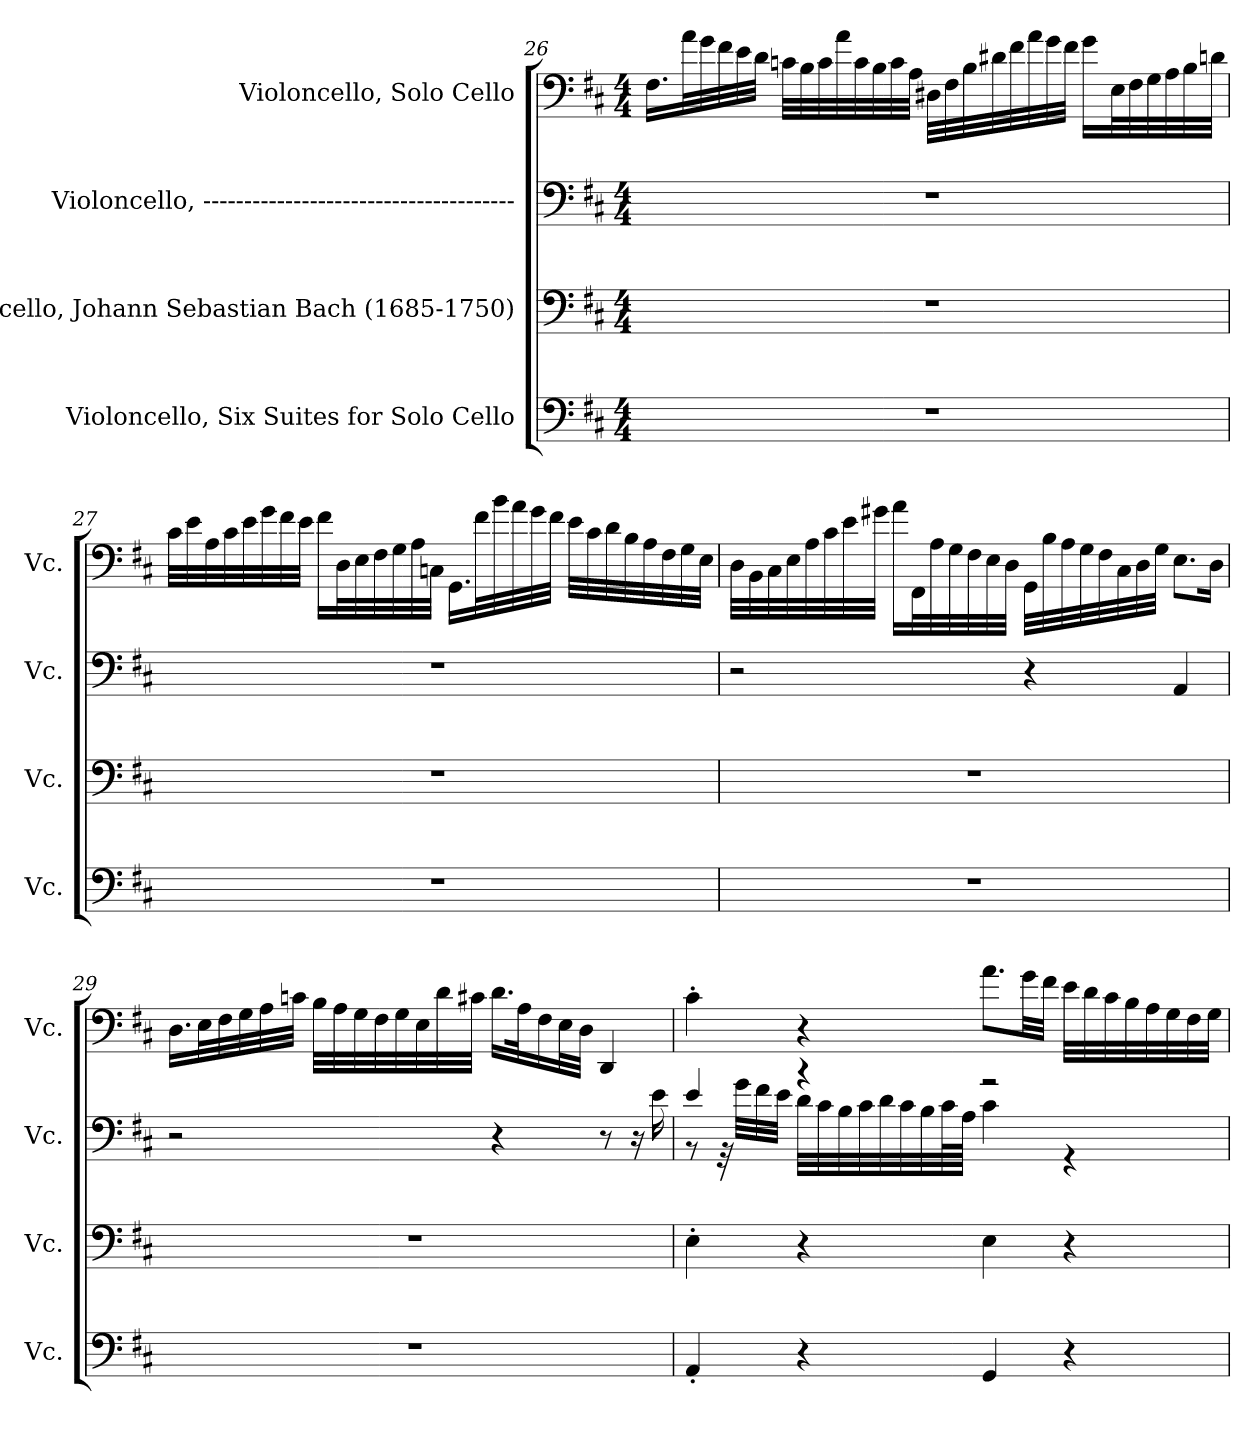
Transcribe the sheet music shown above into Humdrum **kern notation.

**kern	**kern	**kern	**kern
*part4	*part3	*part2	*part1
*staff4	*staff3	*staff2	*staff1
*I"Violoncello, Six Suites for Solo Cello	*I"Violoncello, Johann Sebastian Bach  (1685-1750)	*I"Violoncello, --------------------------------------	*I"Violoncello, Solo Cello
*I'Vc.	*I'Vc.	*I'Vc.	*I'Vc.
!!LO:LB:g=z
*clefF4	*clefF4	*clefF4	*clefF4
*k[f#c#]	*k[f#c#]	*k[f#c#]	*k[f#c#]
*M4/4	*M4/4	*M4/4	*M4/4
=26	=26	=26	=26
1r	1r	1r	16.F#\LL
.	.	.	32a\L
.	.	.	32g\
.	.	.	32f#\
.	.	.	32e\
.	.	.	32d\JJJ
.	.	.	32cn\LLL
.	.	.	32B\
.	.	.	32c\
.	.	.	32a\
.	.	.	32c\
.	.	.	32B\
.	.	.	32c\
.	.	.	32A\JJJ
.	.	.	32D#X\LLL
.	.	.	32F#\
.	.	.	32B\
.	.	.	32d#X\
.	.	.	32f#\
.	.	.	32a\
.	.	.	32g\
.	.	.	32f#\JJJ
.	.	.	16g\LL
.	.	.	32E\L
.	.	.	32F#\
.	.	.	32G\
.	.	.	32A\
.	.	.	32B\
.	.	.	32dn\JJJ
!!LO:LB:g=z
=27	=27	=27	=27
1r	1r	1r	32c#\LLL
.	.	.	32e\
.	.	.	32A\
.	.	.	32c#\
.	.	.	32e\
.	.	.	32g\
.	.	.	32f#\
.	.	.	32e\JJJ
.	.	.	16f#\LL
.	.	.	32D\L
.	.	.	32E\
.	.	.	32F#\
.	.	.	32G\
.	.	.	32A\
.	.	.	32Cn\JJJ
.	.	.	16.GG\LL
.	.	.	32f#\L
.	.	.	32b\
.	.	.	32a\
.	.	.	32g\
.	.	.	32f#\JJJ
.	.	.	32e\LLL
.	.	.	32c#\
.	.	.	32d\
.	.	.	32B\
.	.	.	32A\
.	.	.	32F#\
.	.	.	32G\
.	.	.	32E\JJJ
!!LO:PB:g=z
=28	=28	=28	=28
1r	1r	2r	32D\LLL
.	.	.	32BB\
.	.	.	32C#\
.	.	.	32E\
.	.	.	32A\
.	.	.	32c#\
.	.	.	32e\
.	.	.	32g#X\JJJ
.	.	.	16a\LL
.	.	.	32FF#\L
.	.	.	32A\
.	.	.	32G\
.	.	.	32F#\
.	.	.	32E\
.	.	.	32D\JJJ
.	.	4r	32GG\LLL
.	.	.	32B\
.	.	.	32A\
.	.	.	32G\
.	.	.	32F#\
.	.	.	32C#\
.	.	.	32D\
.	.	.	32G\JJJ
.	.	4AA/	8.E\L
.	.	.	16D\Jk
!!LO:LB:g=z
=29	=29	=29	=29
1r	1r	2r	16.D\LL
.	.	.	32E\L
.	.	.	32F#\
.	.	.	32G\
.	.	.	32A\
.	.	.	32cn\JJJ
.	.	.	32B\LLL
.	.	.	32A\
.	.	.	32G\
.	.	.	32F#\
.	.	.	32G\
.	.	.	32E\
.	.	.	32d\
.	.	.	32c#X\JJJ
.	.	4r	16.d\LL
.	.	.	32A\K
.	.	.	16F#\
.	.	.	32E\L
.	.	.	32D\JJJ
.	.	8r	4DD/
.	.	16r	.
.	.	16e\	.
!!LO:LB:g=z
=30	=30	=30	=30
*	*	*^	*
4AA'/	4E'\	4e/	8r	4c#'\
.	.	.	32r	.
.	.	.	32g\LLL	.
.	.	.	32f#\	.
.	.	.	32e\JJJ	.
4r	4r	4r	32d\LLL	4r
.	.	.	32c#\	.
.	.	.	32B\	.
.	.	.	32c#\	.
.	.	.	32d\	.
.	.	.	32c#\	.
.	.	.	32B\	.
.	.	.	64c#\L	.
.	.	.	64A\JJJJ	.
4GG/	4E\	2r	4c#\	8.a\L
.	.	.	.	32g\LL
.	.	.	.	32f#\JJJ
4r	4r	.	4r	32e\LLL
.	.	.	.	32d\
.	.	.	.	32c#\
.	.	.	.	32B\
.	.	.	.	32A\
.	.	.	.	32G\
.	.	.	.	32F#\
.	.	.	.	32G\JJJ
*	*	*v	*v	*
=	=	=	=
*-	*-	*-	*-
